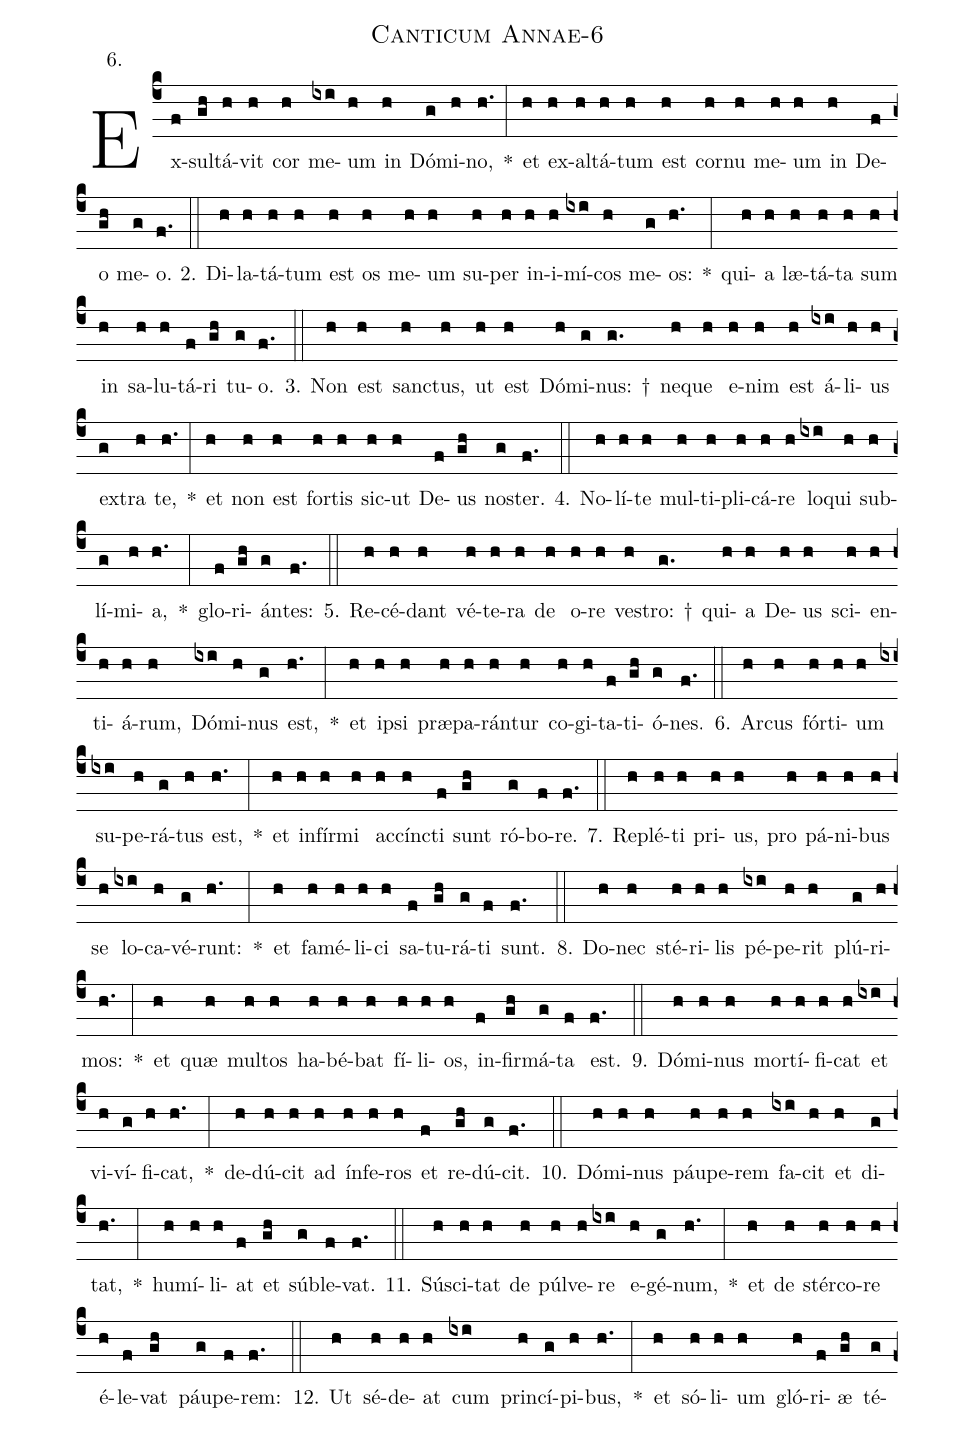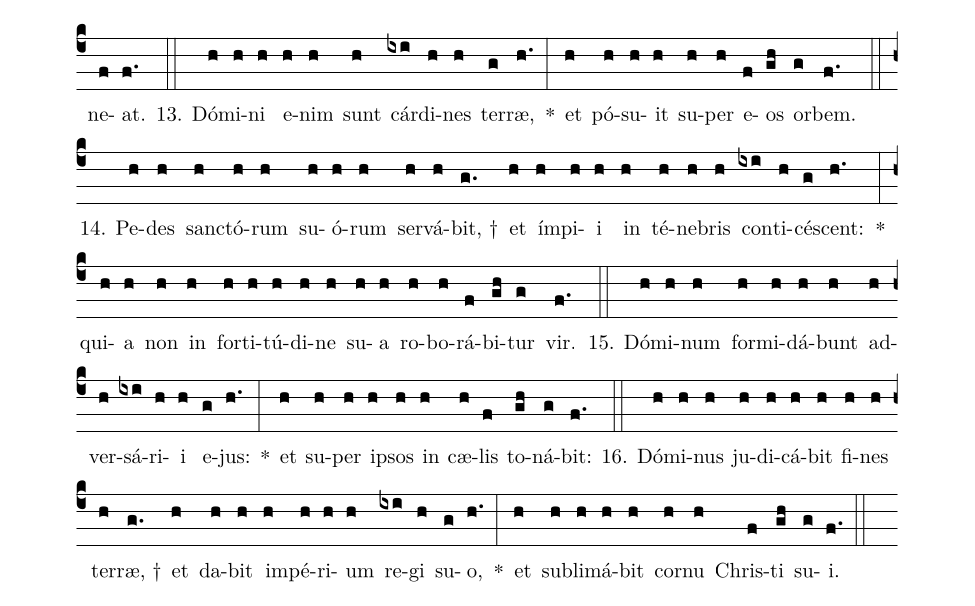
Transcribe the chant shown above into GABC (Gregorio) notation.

name: Canticum Annae-6;
annotation: 6.;
%%
(c4)Ex(f)sul(gh)tá(h)vit(h) cor(h) me(ixi)um(h) in(h) Dó(g)mi(h)no,(h.) *(:) et(h) ex(h)al(h)tá(h)tum(h) est(h) cor(h)nu(h) me(h)um(h) in(h) De(f)o(gh) me(g)o.(f.) (::)
2. Di(h)la(h)tá(h)tum(h) est(h) os(h) me(h)um(h) su(h)per(h) in(h)i(h)mí(ixi)cos(h) me(g)os:(h.) *(:) qui(h)a(h) læ(h)tá(h)ta(h) sum(h) in(h) sa(h)lu(h)tá(f)ri(gh) tu(g)o.(f.) (::)
3. Non(h) est(h) sanc(h)tus,(h) ut(h) est(h) Dó(h)mi(g)nus: †(g.) ne(h)que(h) e(h)nim(h) est(h) á(ixi)li(h)us(h) ex(g)tra(h) te,(h.) *(:) et(h) non(h) est(h) for(h)tis(h) sic(h)ut(h) De(f)us(gh) nos(g)ter.(f.) (::)
4. No(h)lí(h)te(h) mul(h)ti(h)pli(h)cá(h)re(h) lo(ixi)qui(h) sub(h)lí(g)mi(h)a,(h.) *(:) glo(f)ri(gh)án(g)tes:(f.) (::)
5. Re(h)cé(h)dant(h) vé(h)te(h)ra(h) de(h) o(h)re(h) ves(h)tro: †(g.) qui(h)a(h) De(h)us(h) sci(h)en(h)ti(h)á(h)rum,(h) Dó(ixi)mi(h)nus(g) est,(h.) *(:) et(h) ip(h)si(h) præ(h)pa(h)rán(h)tur(h) co(h)gi(h)ta(f)ti(gh)ó(g)nes.(f.) (::)
6. Ar(h)cus(h) fór(h)ti(h)um(h) su(ixi)pe(h)rá(g)tus(h) est,(h.) *(:) et(h) in(h)fír(h)mi(h) ac(h)cínc(h)ti(f) sunt(gh) ró(g)bo(f)re.(f.) (::)
7. Re(h)plé(h)ti(h) pri(h)us,(h) pro(h) pá(h)ni(h)bus(h) se(h) lo(ixi)ca(h)vé(g)runt:(h.) *(:) et(h) fa(h)mé(h)li(h)ci(h) sa(f)tu(gh)rá(g)ti(f) sunt.(f.) (::)
8. Do(h)nec(h) sté(h)ri(h)lis(h) pé(ixi)pe(h)rit(h) plú(g)ri(h)mos:(h.) *(:) et(h) quæ(h) mul(h)tos(h) ha(h)bé(h)bat(h) fí(h)li(h)os,(h) in(f)fir(gh)má(g)ta(f) est.(f.) (::)
9. Dó(h)mi(h)nus(h) mor(h)tí(h)fi(h)cat(h) et(ixi) vi(h)ví(g)fi(h)cat,(h.) *(:) de(h)dú(h)cit(h) ad(h) ín(h)fe(h)ros(h) et(f) re(gh)dú(g)cit.(f.) (::)
10. Dó(h)mi(h)nus(h) páu(h)pe(h)rem(h) fa(ixi)cit(h) et(h) di(g)tat,(h.) *(:) hu(h)mí(h)li(h)at(f) et(gh) súb(g)le(f)vat.(f.) (::)
11. Sú(h)sci(h)tat(h) de(h) púl(h)ve(h)re(ixi) e(h)gé(g)num,(h.) *(:) et(h) de(h) stér(h)co(h)re(h) é(h)le(f)vat(gh) páu(g)pe(f)rem:(f.) (::)
12. Ut(h) sé(h)de(h)at(h) cum(ixi) prin(h)cí(g)pi(h)bus,(h.) *(:) et(h) só(h)li(h)um(h) gló(h)ri(f)æ(gh) té(g)ne(f)at.(f.) (::)
13. Dó(h)mi(h)ni(h) e(h)nim(h) sunt(h) cár(ixi)di(h)nes(h) ter(g)ræ,(h.) *(:) et(h) pó(h)su(h)it(h) su(h)per(h) e(f)os(gh) or(g)bem.(f.) (::)
14. Pe(h)des(h) sanc(h)tó(h)rum(h) su(h)ó(h)rum(h) ser(h)vá(h)bit, †(g.) et(h) ím(h)pi(h)i(h) in(h) té(h)ne(h)bris(h) con(ixi)ti(h)cé(g)scent:(h.) *(:) qui(h)a(h) non(h) in(h) for(h)ti(h)tú(h)di(h)ne(h) su(h)a(h) ro(h)bo(h)rá(f)bi(gh)tur(g) vir.(f.) (::)
15. Dó(h)mi(h)num(h) for(h)mi(h)dá(h)bunt(h) ad(h)ver(h)sá(ixi)ri(h)i(h) e(g)jus:(h.) *(:) et(h) su(h)per(h) ip(h)sos(h) in(h) cæ(h)lis(f) to(gh)ná(g)bit:(f.) (::)
16. Dó(h)mi(h)nus(h) ju(h)di(h)cá(h)bit(h) fi(h)nes(h) ter(h)ræ, †(g.) et(h) da(h)bit(h) im(h)pé(h)ri(h)um(h) re(ixi)gi(h) su(g)o,(h.) *(:) et(h) sub(h)li(h)má(h)bit(h) cor(h)nu(h) Chris(f)ti(gh) su(g)i.(f.) (::)
